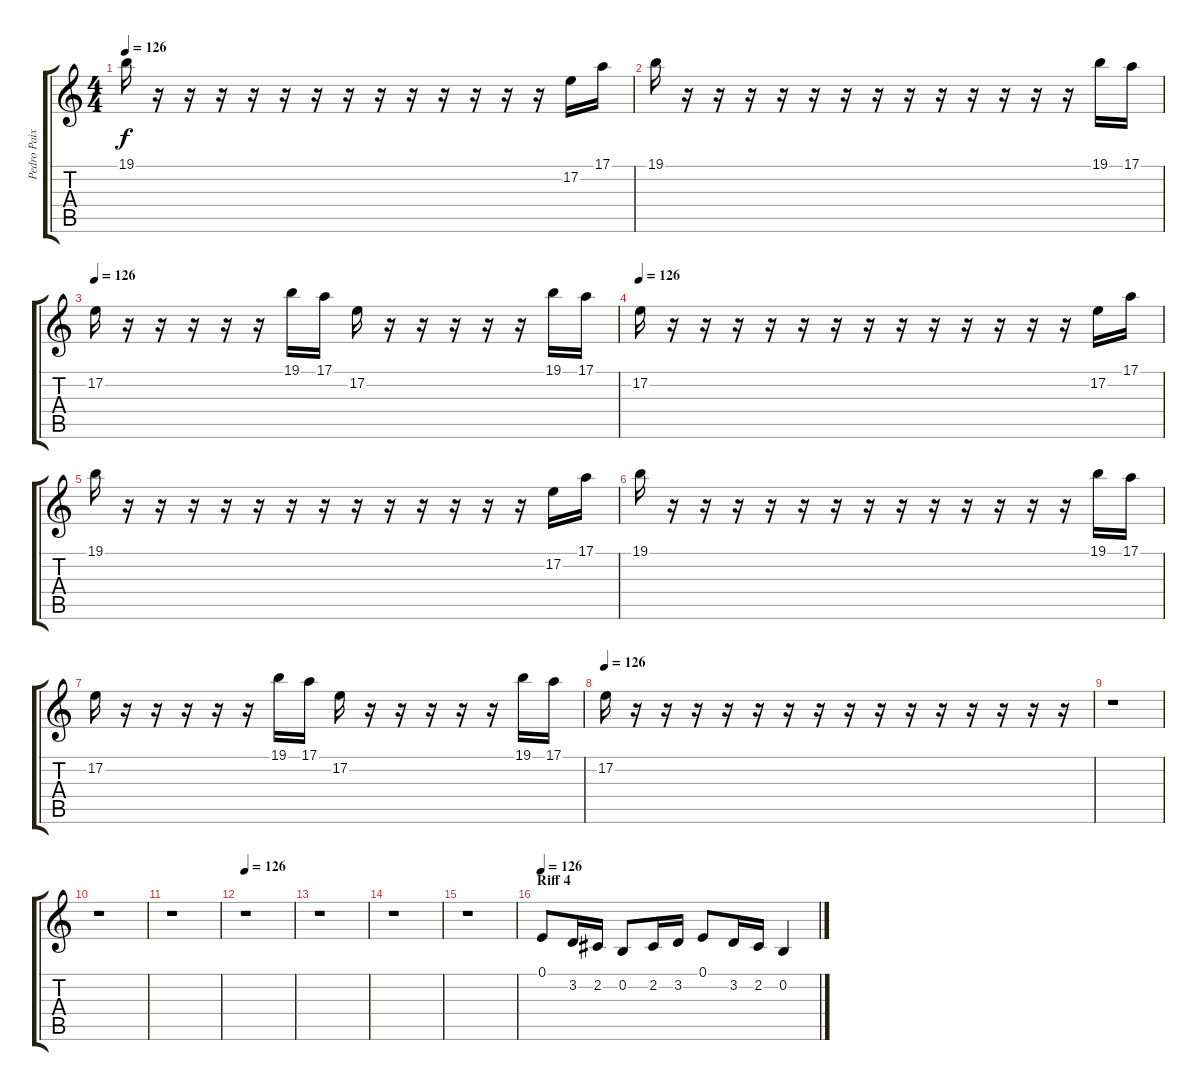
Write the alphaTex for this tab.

\track ("Pedro Paixao - Keyboard (String 2)" "Pedro Paix") {instrument synthstrings2}
\staff {score tabs}
\tuning (E4 B3 G3 D3 A2 E2) {hide}
\ts (4 4)
\tempo 126
\clef g2
\ks c
19.1.16{dy f} r.16 r.16 r.16 r.16 r.16 r.16 r.16 r.16 r.16 r.16 r.16 r.16 r.16 17.2.16 17.1.16 |
19.1.16 r.16 r.16 r.16 r.16 r.16 r.16 r.16 r.16 r.16 r.16 r.16 r.16 r.16 19.1.16 17.1.16 |
\tempo 126
17.2.16 r.16 r.16 r.16 r.16 r.16 19.1.16 17.1.16 17.2.16 r.16 r.16 r.16 r.16 r.16 19.1.16 17.1.16 |
\section ("" "")
\tempo 126
17.2.16 r.16 r.16 r.16 r.16 r.16 r.16 r.16 r.16 r.16 r.16 r.16 r.16 r.16 17.2.16 17.1.16 |
19.1.16 r.16 r.16 r.16 r.16 r.16 r.16 r.16 r.16 r.16 r.16 r.16 r.16 r.16 17.2.16 17.1.16 |
19.1.16 r.16 r.16 r.16 r.16 r.16 r.16 r.16 r.16 r.16 r.16 r.16 r.16 r.16 19.1.16 17.1.16 |
17.2.16 r.16 r.16 r.16 r.16 r.16 19.1.16 17.1.16 17.2.16 r.16 r.16 r.16 r.16 r.16 19.1.16 17.1.16 |
\tempo 126
17.2.16 r.16 r.16 r.16 r.16 r.16 r.16 r.16 r.16 r.16 r.16 r.16 r.16 r.16 r.16 r.16 |
r.1 |
r.1 |
r.1 |
\tempo 126
r.1 |
r.1 |
r.1 |
r.1 |
\section ("" "Riff 4")
\tempo 126
0.1.8{volume 12 balance 3 instrument synthstrings2} 3.2.16 2.2.16 0.2.8 2.2.16 3.2.16 0.1.8 3.2.16 2.2.16 0.2.4
